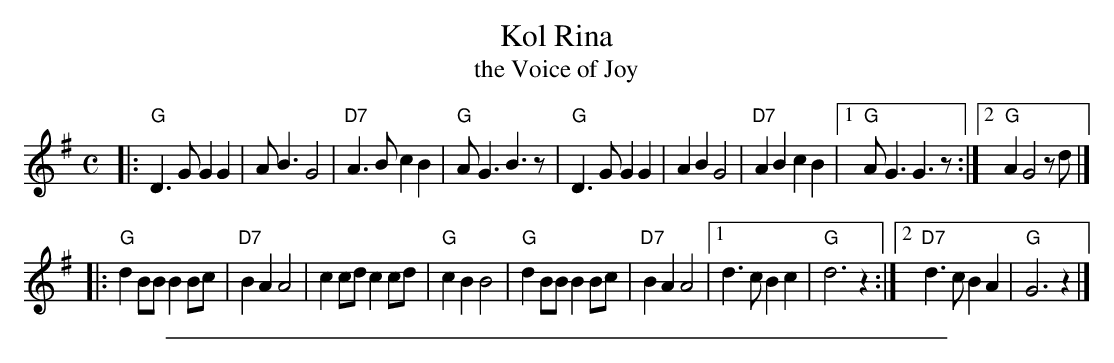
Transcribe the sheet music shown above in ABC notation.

X:1
T: Kol Rina
T: the Voice of Joy
M: C
L: 1/8
K: G
|: "G"D3G G2G2 | AB3  G4 | "D7"A3B  c2B2 | "G"AG3 B3z \
|  "G"D3G G2G2 | A2B2 G4 | "D7"A2B2 c2B2 |1 "G"AG3 G3z :|2 "G"A2 G4 zd |]
|: "G"d2 BB B2 Bc | "D7"B2A2 A4 | c2 cd c2 cd | "G"c2B2 B4 \
|  "G"d2 BB B2 Bc | "D7"B2A2 A4 |1 d3c B2c2 | "G"d6 z2 :|2 "D7"d3c B2A2 | "G"G6 z2 |]
